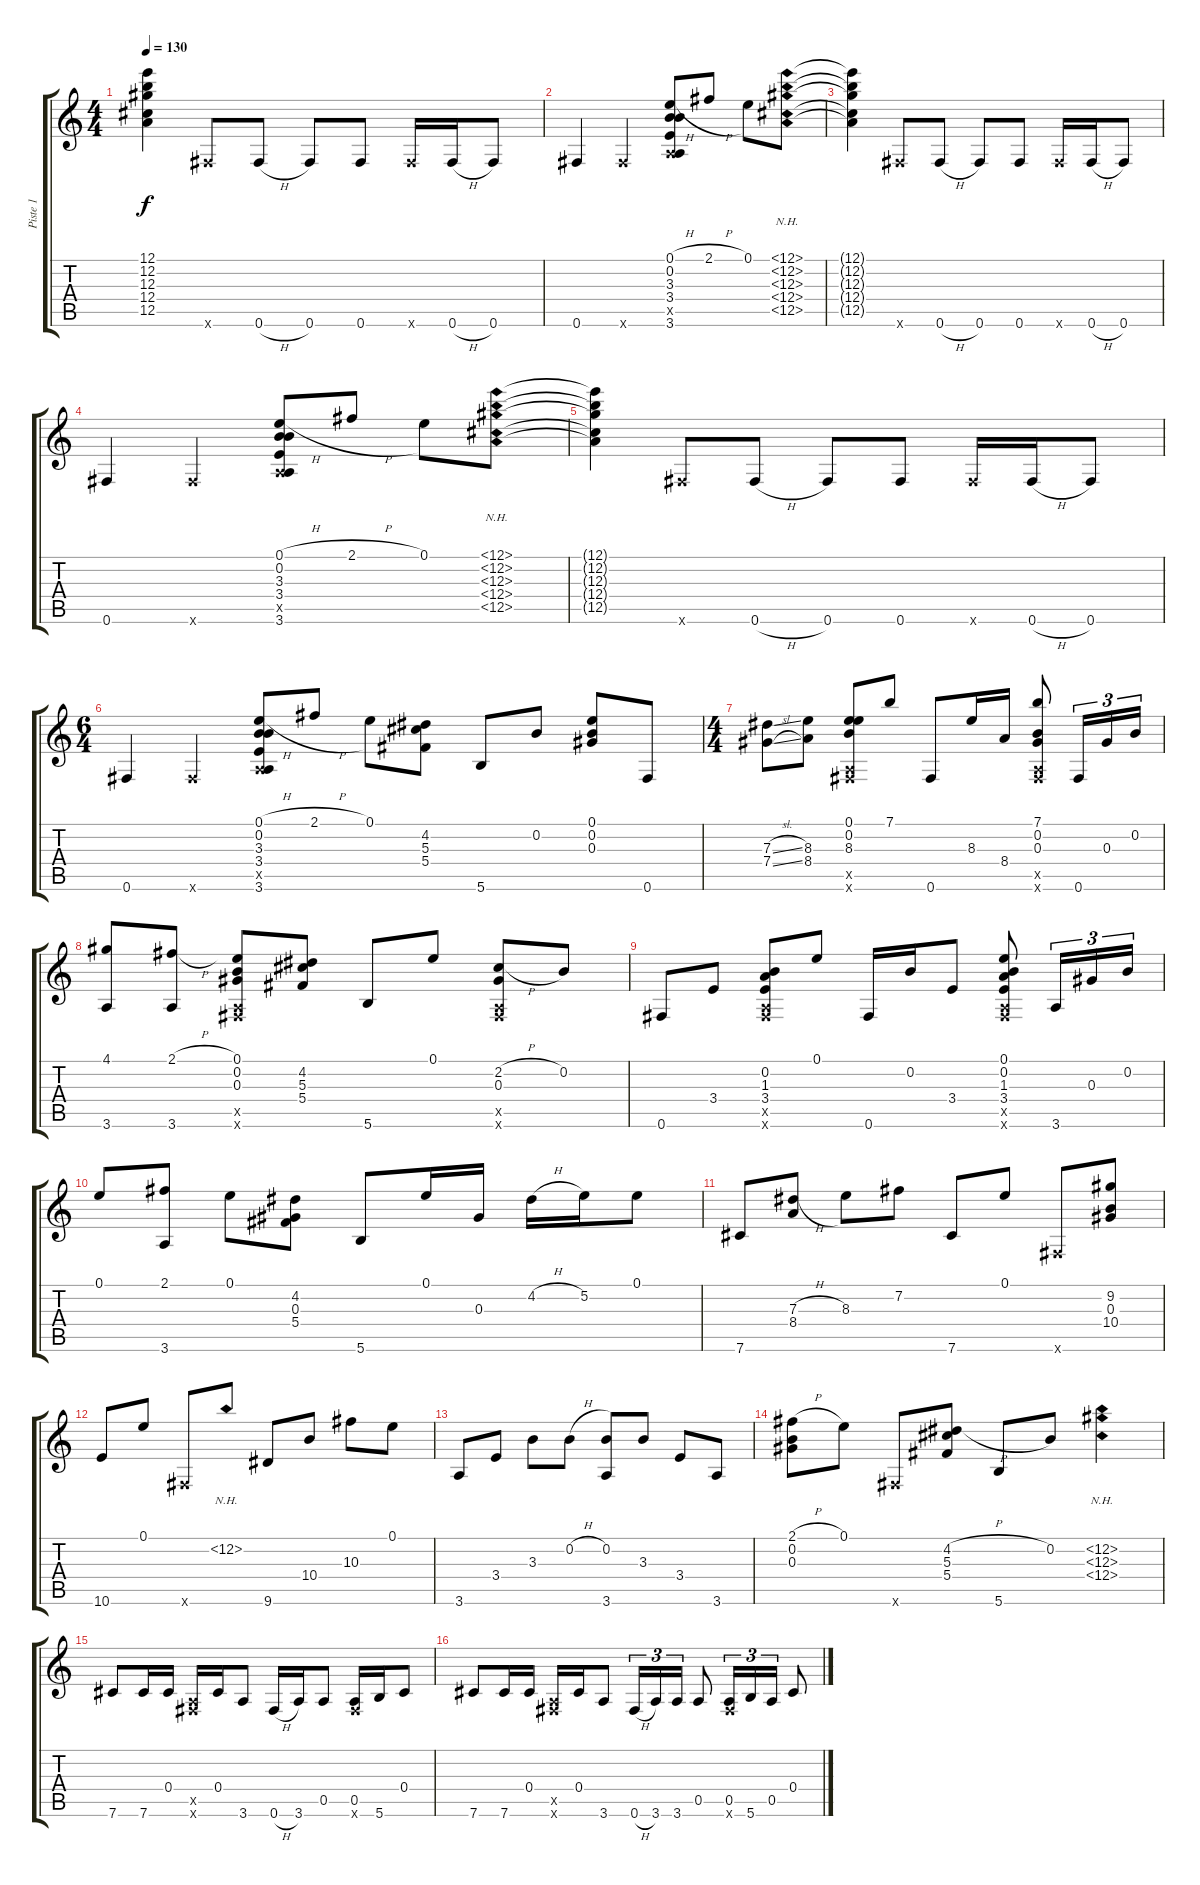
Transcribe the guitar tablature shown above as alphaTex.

\track ("Piste 1" "Piste 1") {instrument acousticguitarsteel}
\staff {score tabs}
\tuning (E4 B3 Ab3 Db3 A2 Gb2) {hide}
\ts (4 4)
\tempo 130
\clef g2
\ks c
(12.1{t} 12.2{t} 12.3{t} 12.4{t} 12.5{t}).4{dy f} 0.6{x}.8 0.6{h}.8 0.6.8 0.6.8 0.6{x}.16 0.6{h}.16 0.6.8 |
0.6.4 0.6{x}.4 (0.1{h} 0.2 3.3 3.4 0.5{x} 3.6).8 2.1{h}.8 0.1.8 (12.1{nh} 12.2{nh} 12.3{nh} 12.4{nh} 12.5{nh}).8 |
(12.1{t} 12.2{t} 12.3{t} 12.4{t} 12.5{t}).4 0.6{x}.8 0.6{h}.8 0.6.8 0.6.8 0.6{x}.16 0.6{h}.16 0.6.8 |
0.6.4 0.6{x}.4 (0.1{h} 0.2 3.3 3.4 0.5{x} 3.6).8 2.1{h}.8 0.1.8 (12.1{nh} 12.2{nh} 12.3{nh} 12.4{nh} 12.5{nh}).8 |
(12.1{t} 12.2{t} 12.3{t} 12.4{t} 12.5{t}).4 0.6{x}.8 0.6{h}.8 0.6.8 0.6.8 0.6{x}.16 0.6{h}.16 0.6.8 |
\ts (6 4)
0.6.4 0.6{x}.4 (0.1{h} 0.2 3.3 3.4 0.5{x} 3.6).8 2.1{h}.8 0.1.8 (4.2 5.3 5.4).8 5.6.8 0.2.8 (0.1 0.2 0.3).8 0.6.8 |
\ts (4 4)
(7.3{sl} 7.4{sl}).8 (8.3 8.4).8 (0.1 0.2 8.3 0.5{x} 0.6{x}).8 7.1.8 0.6.8 8.3.16 8.4.16 (7.1 0.2 0.3 0.5{x} 0.6{x}).8 0.6.16{tu (3 2)} 0.3.16{tu (3 2)} 0.2.16{tu (3 2)} |
(4.1 3.6).8 (2.1{h} 3.6).8 (0.1 0.2 0.3 0.5{x} 0.6{x}).8 (4.2 5.3 5.4).8 5.6.8 0.1.8 (2.2{h} 0.3 0.5{x} 0.6{x}).8 0.2.8 |
0.6.8 3.4.8 (0.2 1.3 3.4 0.5{x} 0.6{x}).8 0.1.8 0.6.16 0.2.16 3.4.8 (0.1 0.2 1.3 3.4 0.5{x} 0.6{x}).8 3.6.16{tu (3 2)} 0.3.16{tu (3 2)} 0.2.16{tu (3 2)} |
0.1.8 (2.1 3.6).8 0.1.8 (4.2 0.3 5.4).8 5.6.8 0.1.16 0.3.16 4.2{h}.16 5.2.16 0.1.8 |
7.6.8 (7.3{h} 8.4).8 8.3.8 7.2.8 7.6.8 0.1.8 0.6{x}.8 (9.2 0.3 10.4).8 |
10.6.8 0.1.8 0.6{x}.8 12.2{nh}.8 9.6.8 10.4.8 10.3.8 0.1.8 |
3.6.8 3.4.8 3.3.8 0.2{h}.8 (0.2 3.6).8 3.3.8 3.4.8 3.6.8 |
(2.1{h} 0.2 0.3).8 0.1.8 0.6{x}.8 (4.2{h} 5.3 5.4).8 5.6.8 0.2.8 (12.2{nh} 12.3{nh} 12.4{nh}).4 |
7.6.8 7.6.16 0.4.16 (0.5{x} 0.6{x}).16 0.4.16 3.6.8 0.6{h}.16 3.6.16 0.5.8 (0.5 0.6{x}).16 5.6.16 0.4.8 |
7.6.8 7.6.16 0.4.16 (0.5{x} 0.6{x}).16 0.4.16 3.6.8 0.6{h}.16{tu (3 2)} 3.6.16{tu (3 2)} 3.6.16{tu (3 2)} 0.5.8 (0.5 0.6{x}).16{tu (3 2)} 5.6.16{tu (3 2)} 0.5.16{tu (3 2)} 0.4.8
